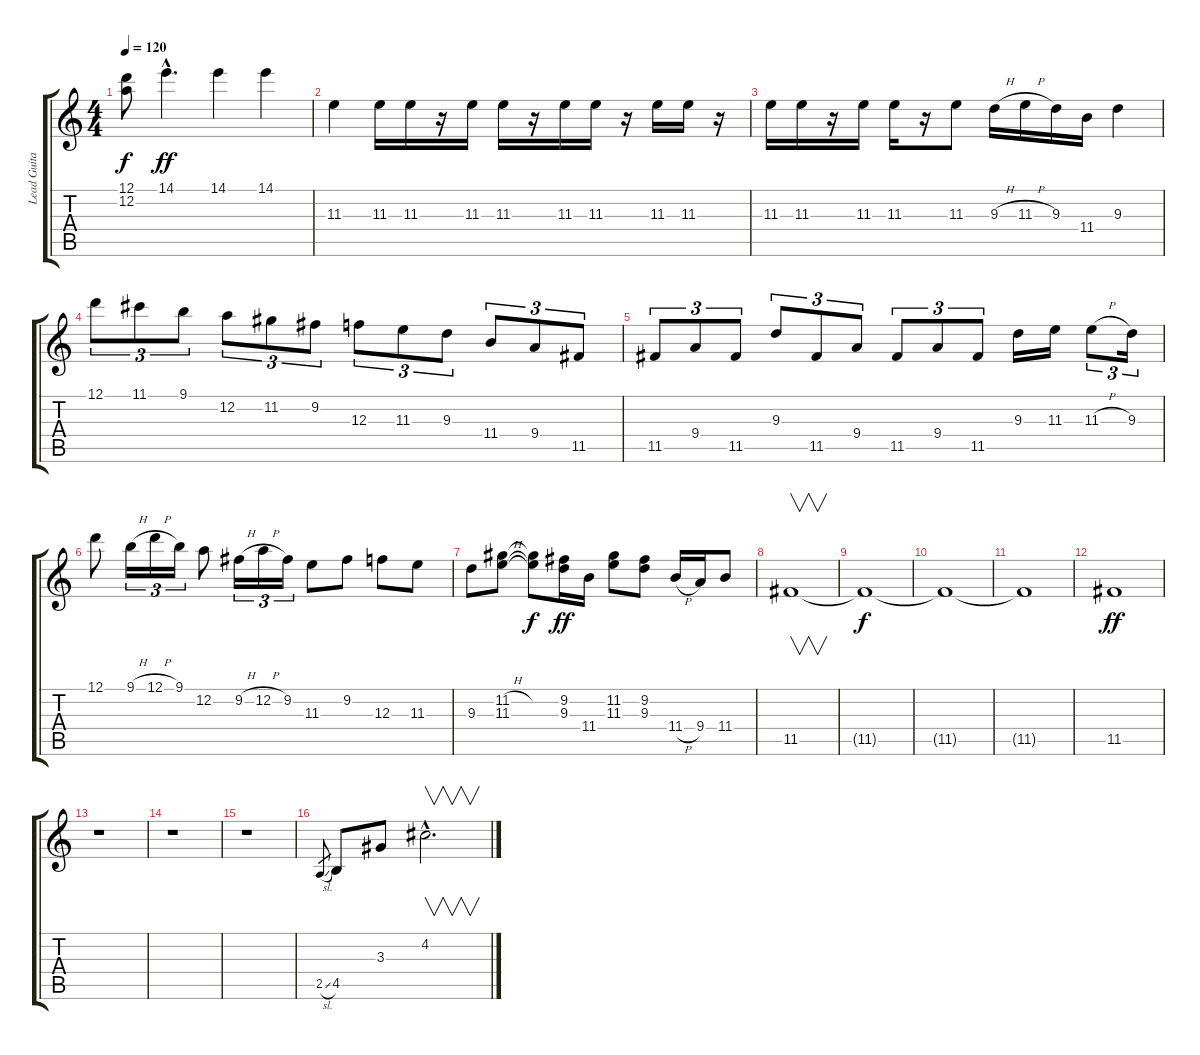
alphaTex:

\track ("Lead Guitar" "Lead Guita") {instrument distortionguitar}
\staff {score tabs}
\tuning (D4 A3 F3 C3 G2 D2) {hide}
\ts (4 4)
\tempo 120
\clef g2
\ks c
(12.1{t} 12.2{t}).8{dy f} 14.1{hac}.4{d dy ff} 14.1.4 14.1.4 |
11.3.4 11.3.16 11.3.16 r.16 11.3.16 11.3.16 r.16 11.3.16 11.3.16 r.16 11.3.16 11.3.16 r.16 |
11.3.16 11.3.16 r.16 11.3.16 11.3.16 r.16 11.3.8 9.3{h}.16 11.3{h}.16 9.3.16 11.4.16 9.3.4 |
12.1.8{tu (3 2)} 11.1.8{tu (3 2)} 9.1.8{tu (3 2)} 12.2.8{tu (3 2)} 11.2.8{tu (3 2)} 9.2.8{tu (3 2)} 12.3.8{tu (3 2)} 11.3.8{tu (3 2)} 9.3.8{tu (3 2)} 11.4.8{tu (3 2)} 9.4.8{tu (3 2)} 11.5.8{tu (3 2)} |
11.5.8{tu (3 2)} 9.4.8{tu (3 2)} 11.5.8{tu (3 2)} 9.3.8{tu (3 2)} 11.5.8{tu (3 2)} 9.4.8{tu (3 2)} 11.5.8{tu (3 2)} 9.4.8{tu (3 2)} 11.5.8{tu (3 2)} 9.3.16 11.3.16 11.3{h}.8{tu (3 2)} 9.3.16{tu (3 2)} |
12.1.8 9.1{h}.16{tu (3 2)} 12.1{h}.16{tu (3 2)} 9.1.16{tu (3 2)} 12.2.8 9.2{h}.16{tu (3 2)} 12.2{h}.16{tu (3 2)} 9.2.16{tu (3 2)} 11.3.8 9.2.8 12.3.8 11.3.8 |
9.3.8 (11.2{h} 11.3{h}).8 (11.2{t} 11.3{t}).8{dy f} (9.2 9.3).16{dy ff} 11.4.16 (11.2 11.3).8 (9.2 9.3).8 11.4{h}.16 9.4.16 11.4.8 |
11.5.1{v} |
11.5{t}.1{dy f} |
11.5{t}.1 |
11.5{t}.1 |
11.5.1{dy ff} |
r.1 |
r.1 |
r.1 |
2.5{sl}.8{gr} 4.5.8 3.3.8 4.2{hac}.2{v d}
